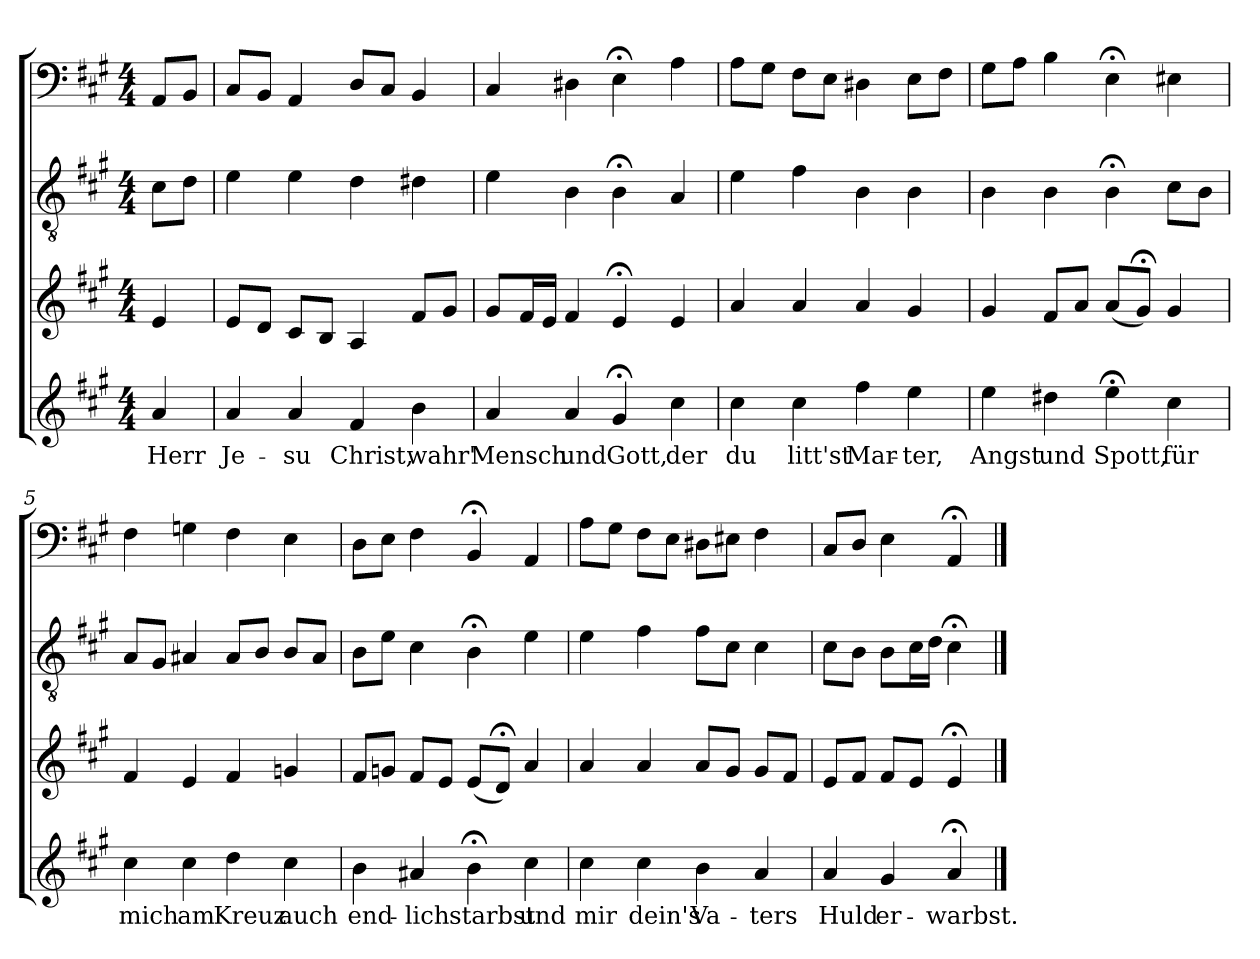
**kern	**text	**kern	**kern	**kern
*part4	*part4	*part3	*part2	*part1
*staff4	*staff4	*staff3	*staff2	*staff1
*clefG2	*	*clefG2	*clefGv2	*clefF4
*k[f#c#g#]	*	*k[f#c#g#]	*k[f#c#g#]	*k[f#c#g#]
*A:	*	*A:	*A:	*A:
*M4/4	*	*M4/4	*M4/4	*M4/4
=	=	=	=	=
4a/	Herr	4e/	8c#\L	8AA/L
.	.	.	8d\J	8BB/J
=1	=1	=1	=1	=1
4a/	Je-	8e/L	4e\	8C#/L
.	.	8d/J	.	8BB/J
4a/	-su	8c#/L	4e\	4AA/
.	.	8B/J	.	.
4f#/	Christ,	4A/	4d\	8D/L
.	.	.	.	8C#/J
4b\	wahr'	8f#/L	4d#X\	4BB/
.	.	8g#/J	.	.
=2	=2	=2	=2	=2
4a/	Mensch	8g#/L	4e\	4C#/
.	.	16f#/L	.	.
.	.	16e/JJ	.	.
4a/	und	4f#/	4B\	4D#X\
4g#;</	Gott,	4e;</	4B;<\	4E;<\
4cc#\	der	4e/	4A/	4A\
=3	=3	=3	=3	=3
4cc#\	du	4a/	4e\	8A\L
.	.	.	.	8G#\J
4cc#\	litt'st	4a/	4f#\	8F#\L
.	.	.	.	8E\J
4ff#\	Mar-	4a/	4B\	4D#X\
4ee\	-ter,	4g#/	4B\	8E\L
.	.	.	.	8F#\J
=4	=4	=4	=4	=4
4ee\	Angst	4g#/	4B\	8G#\L
.	.	.	.	8A\J
4dd#X\	und	8f#/L	4B\	4B\
.	.	8a/J	.	.
4ee;<\	Spott,	(8a/L	4B;<\	4E;<\
.	.	8g#;</J)	.	.
4cc#\	für	4g#/	8c#\L	4E#X\
.	.	.	8B\J	.
=5	=5	=5	=5	=5
4cc#\	mich	4f#/	8A/L	4F#\
.	.	.	8G#/J	.
4cc#\	am	4e/	4A#X/	4Gn\
4dd\	Kreuz	4f#/	8A#/L	4F#\
.	.	.	8B/J	.
4cc#\	auch	4gn/	8B/L	4E\
.	.	.	8A#/J	.
=6	=6	=6	=6	=6
4b\	end-	8f#/L	8B\L	8D\L
.	.	8gn/J	8e\J	8E\J
4a#X/	-lich	8f#/L	4c#\	4F#\
.	.	8e/J	.	.
4b;<\	starbst	(8e/L	4B;<\	4BB;</
.	.	8d;</J)	.	.
4cc#\	und	4a/	4e\	4AA/
=7	=7	=7	=7	=7
4cc#\	mir	4a/	4e\	8A\L
.	.	.	.	8G#\J
4cc#\	dein's	4a/	4f#\	8F#\L
.	.	.	.	8E\J
4b\	Va-	8a/L	8f#\L	8D#X\L
.	.	8g#/J	8c#\J	8E#X\J
4a/	-ters	8g#/L	4c#\	4F#\
.	.	8f#/J	.	.
=8	=8	=8	=8	=8
4a/	Huld	8e/L	8c#\L	8C#/L
.	.	8f#/J	8B\J	8D/J
4g#/	er-	8f#/L	8B\L	4E\
.	.	8e/J	16c#\L	.
.	.	.	16d\JJ	.
4a;</	-warbst.	4e;</	4c#;<\	4AA;</
==	==	==	==	==
*-	*-	*-	*-	*-
